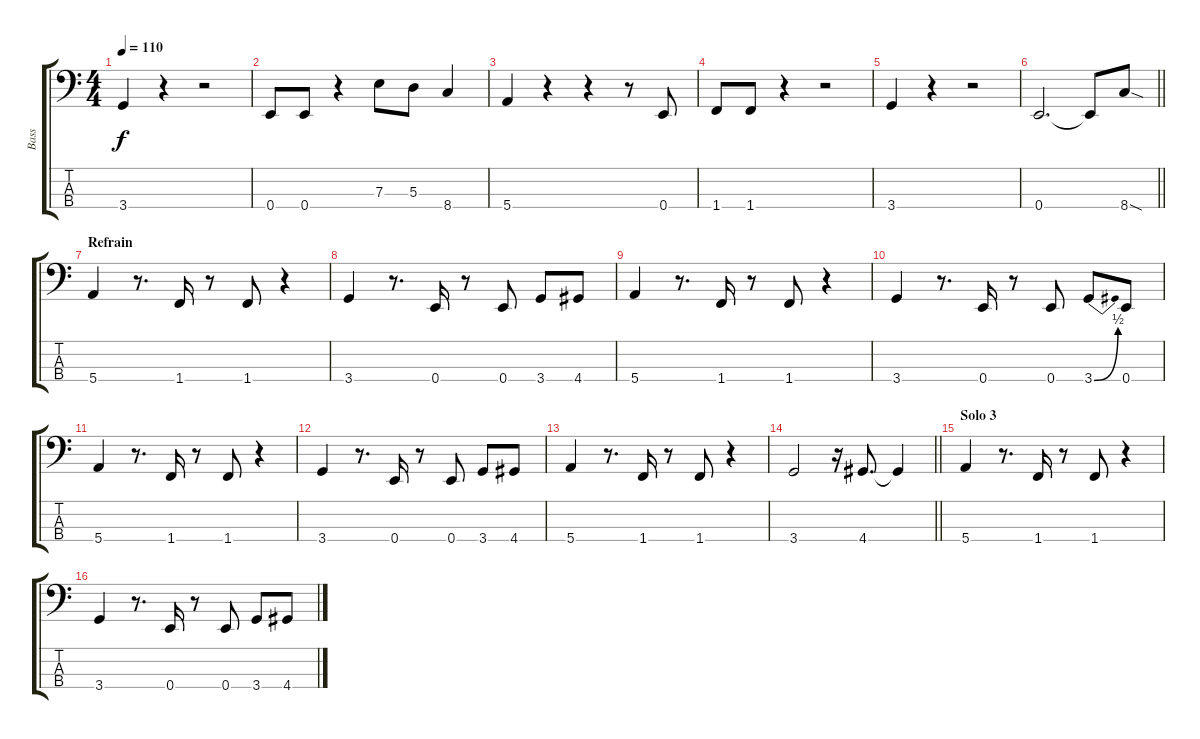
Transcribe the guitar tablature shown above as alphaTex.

\track ("Bass" "Bass") {instrument electricbasspick}
\staff {score tabs}
\tuning (G2 D2 A1 E1) {hide}
\ts (4 4)
\tempo 110
\clef f4
\ks c
3.4.4{dy f} r.4 r.2 |
0.4.8 0.4.8 r.4 7.3.8 5.3.8 8.4.4 |
5.4.4 r.4 r.4 r.8 0.4.8 |
1.4.8 1.4.8 r.4 r.2 |
3.4.4 r.4 r.2 |
\barLineRight lightlight
0.4.2{d} 0.4{t}.8 8.4{sod}.8 |
\section ("" "Refrain")
5.4.4 r.8{d} 1.4.16 r.8 1.4.8 r.4 |
3.4.4 r.8{d} 0.4.16 r.8 0.4.8 3.4.8 4.4.8 |
5.4.4 r.8{d} 1.4.16 r.8 1.4.8 r.4 |
3.4.4 r.8{d} 0.4.16 r.8 0.4.8 3.4{be (bend 0 0 60 2)}.8 0.4.8 |
5.4.4 r.8{d} 1.4.16 r.8 1.4.8 r.4 |
3.4.4 r.8{d} 0.4.16 r.8 0.4.8 3.4.8 4.4.8 |
5.4.4 r.8{d} 1.4.16 r.8 1.4.8 r.4 |
\barLineRight lightlight
3.4.2 r.16 4.4.8{d} 4.4{t}.4 |
\section ("" "Solo 3")
5.4.4 r.8{d} 1.4.16 r.8 1.4.8 r.4 |
3.4.4 r.8{d} 0.4.16 r.8 0.4.8 3.4.8 4.4.8
